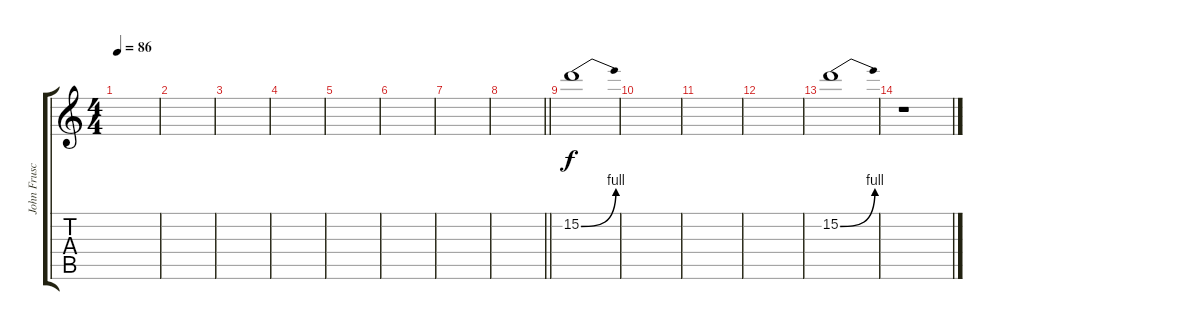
\track ("John Frusciante 3" "John Frusc") {instrument distortionguitar}
\staff {score tabs}
\tuning (E4 B3 G3 D3 A2 E2) {hide}
\ts (4 4)
\tempo 86
\clef g2
\ks c
|
|
|
|
|
|
|
\barLineRight lightlight
|
15.2{be (bend 0 0 60 4)}.1 |
|
|
|
15.2{be (bend 0 0 60 4)}.1 |
r.1
